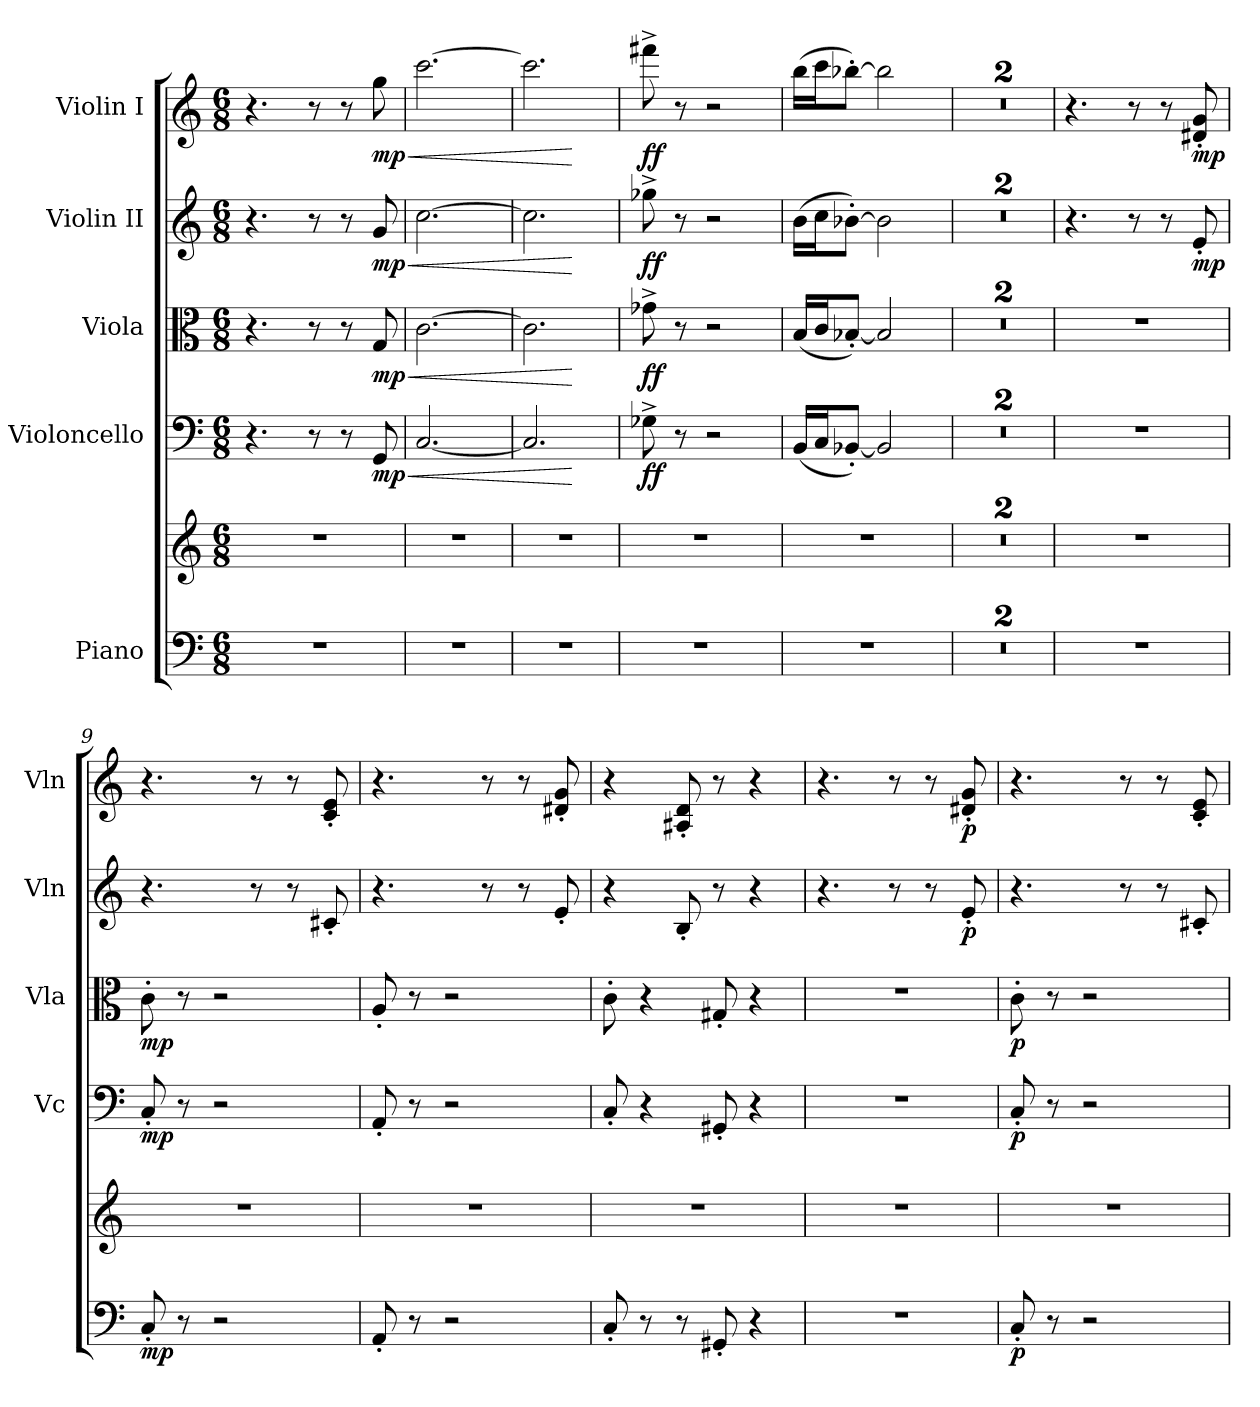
**kern	**kern	**dynam	**kern	**dynam	**kern	**dynam	**kern	**dynam	**kern	**dynam
*part5	*part5	*part5	*part4	*part4	*part3	*part3	*part2	*part2	*part1	*part1
*staff6	*staff5	*staff5/6	*staff4	*staff4	*staff3	*staff3	*staff2	*staff2	*staff1	*staff1
*I"Piano	*	*	*I"Violoncello	*	*I"Viola	*	*I"Violin II	*	*I"Violin I	*
*	*	*	*I'Vc	*	*I'Vla	*	*I'Vln	*	*I'Vln	*
*clefF4	*clefG2	*	*clefF4	*	*clefC3	*	*clefG2	*	*clefG2	*
*k[]	*k[]	*	*k[]	*	*k[]	*	*k[]	*	*k[]	*
*M6/8	*M6/8	*	*M6/8	*	*M6/8	*	*M6/8	*	*M6/8	*
=1	=1	=1	=1	=1	=1	=1	=1	=1	=1	=1
2.r	2.r	.	4.r	.	4.r	.	4.r	.	4.r	.
.	.	.	8r	.	8r	.	8r	.	8r	.
.	.	.	8r	.	8r	.	8r	.	8r	.
*	*	*	*	*	*	*	*	*	*MM180	*
!	!	!	!	!LO:HP:b	!	!LO:HP:b	!	!LO:HP:b	!	!LO:HP:b
!	!	!	!	!LO:DY:n=1:b	!	!LO:DY:n=1:b	!	!LO:DY:n=1:b	!	!LO:DY:n=1:b
.	.	.	8GG/	< mp	8G/	< mp	8g/	< mp	8gg\	< mp
=2	=2	=2	=2	=2	=2	=2	=2	=2	=2	=2
2.r	2.r	.	[2.C/	.	[2.c\	.	[2.cc\	.	[2.ccc\	.
=3	=3	=3	=3	=3	=3	=3	=3	=3	=3	=3
2.r	2.r	.	2.C/]	.	2.c\]	.	2.cc\]	.	2.ccc\]	.
.	.	.	.	[	.	[	.	[	.	[
=4	=4	=4	=4	=4	=4	=4	=4	=4	=4	=4
!	!	!	!	!LO:DY:b	!	!LO:DY:b	!	!LO:DY:b	!	!LO:DY:b
2.r	2.r	.	8G-X^\	ff	8g-X^\	ff	8gg-X^\	ff	8fff#X^\	ff
.	.	.	8r	.	8r	.	8r	.	8r	.
.	.	.	2r	.	2r	.	2r	.	2r	.
=5	=5	=5	=5	=5	=5	=5	=5	=5	=5	=5
2.r	2.r	.	(<16BB/LL	.	(<16B/LL	.	(>16b\LL	.	(>16bb\LL	.
.	.	.	16C/J	.	16c/J	.	16cc\J	.	16ccc\J	.
.	.	.	[8BB-X'/J)	.	[8B-X'/J)	.	[8b-X'\J)	.	[8bb-X'\J)	.
.	.	.	2BB-/]	.	2B-/]	.	2b-\]	.	2bb-\]	.
=6	=6	=6	=6	=6	=6	=6	=6	=6	=6	=6
2.r	2.r	.	2.r	.	2.r	.	2.r	.	2.r	.
=7	=7	=7	=7	=7	=7	=7	=7	=7	=7	=7
2.r	2.r	.	2.r	.	2.r	.	2.r	.	2.r	.
=8	=8	=8	=8	=8	=8	=8	=8	=8	=8	=8
2.r	2.r	.	2.r	.	2.r	.	4.r	.	4.r	.
.	.	.	.	.	.	.	8r	.	8r	.
.	.	.	.	.	.	.	8r	.	8r	.
!	!	!	!	!	!	!	!	!LO:DY:b	!	!LO:DY:b
.	.	.	.	.	.	.	8e'/	mp	8d#X/' 8g/'	mp
=9	=9	=9	=9	=9	=9	=9	=9	=9	=9	=9
!	!	!LO:DY:b=2	!	!LO:DY:b	!	!LO:DY:b	!	!	!	!
8C'/	2.r	mp	8C'/	mp	8c'\	mp	4.r	.	4.r	.
8r	.	.	8r	.	8r	.	.	.	.	.
2r	.	.	2r	.	2r	.	.	.	.	.
.	.	.	.	.	.	.	8r	.	8r	.
.	.	.	.	.	.	.	8r	.	8r	.
.	.	.	.	.	.	.	8c#X'/	.	8c/' 8e/'	.
!!LO:PB:g=z
=10	=10	=10	=10	=10	=10	=10	=10	=10	=10	=10
8AA'/	2.r	.	8AA'/	.	8A'/	.	4.r	.	4.r	.
8r	.	.	8r	.	8r	.	.	.	.	.
2r	.	.	2r	.	2r	.	.	.	.	.
.	.	.	.	.	.	.	8r	.	8r	.
.	.	.	.	.	.	.	8r	.	8r	.
.	.	.	.	.	.	.	8e'/	.	8d#X/' 8g/'	.
=11	=11	=11	=11	=11	=11	=11	=11	=11	=11	=11
8C'/	2.r	.	8C'/	.	8c'\	.	4r	.	4r	.
8r	.	.	4r	.	4r	.	.	.	.	.
8r	.	.	.	.	.	.	8B'/	.	8A#X/' 8d/'	.
8GG#X'/	.	.	8GG#X'/	.	8G#X'/	.	8r	.	8r	.
4r	.	.	4r	.	4r	.	4r	.	4r	.
=12	=12	=12	=12	=12	=12	=12	=12	=12	=12	=12
2.r	2.r	.	2.r	.	2.r	.	4.r	.	4.r	.
.	.	.	.	.	.	.	8r	.	8r	.
.	.	.	.	.	.	.	8r	.	8r	.
!	!	!	!	!	!	!	!	!LO:DY:b	!	!LO:DY:b
.	.	.	.	.	.	.	8e'/	p	8d#X/' 8g/'	p
=13	=13	=13	=13	=13	=13	=13	=13	=13	=13	=13
!	!	!LO:DY:b=2	!	!LO:DY:b	!	!LO:DY:b	!	!	!	!
8C'/	2.r	p	8C'/	p	8c'\	p	4.r	.	4.r	.
8r	.	.	8r	.	8r	.	.	.	.	.
2r	.	.	2r	.	2r	.	.	.	.	.
.	.	.	.	.	.	.	8r	.	8r	.
.	.	.	.	.	.	.	8r	.	8r	.
.	.	.	.	.	.	.	8c#X'/	.	8c/' 8e/'	.
=	=	=	=	=	=	=	=	=	=	=
*-	*-	*-	*-	*-	*-	*-	*-	*-	*-	*-
